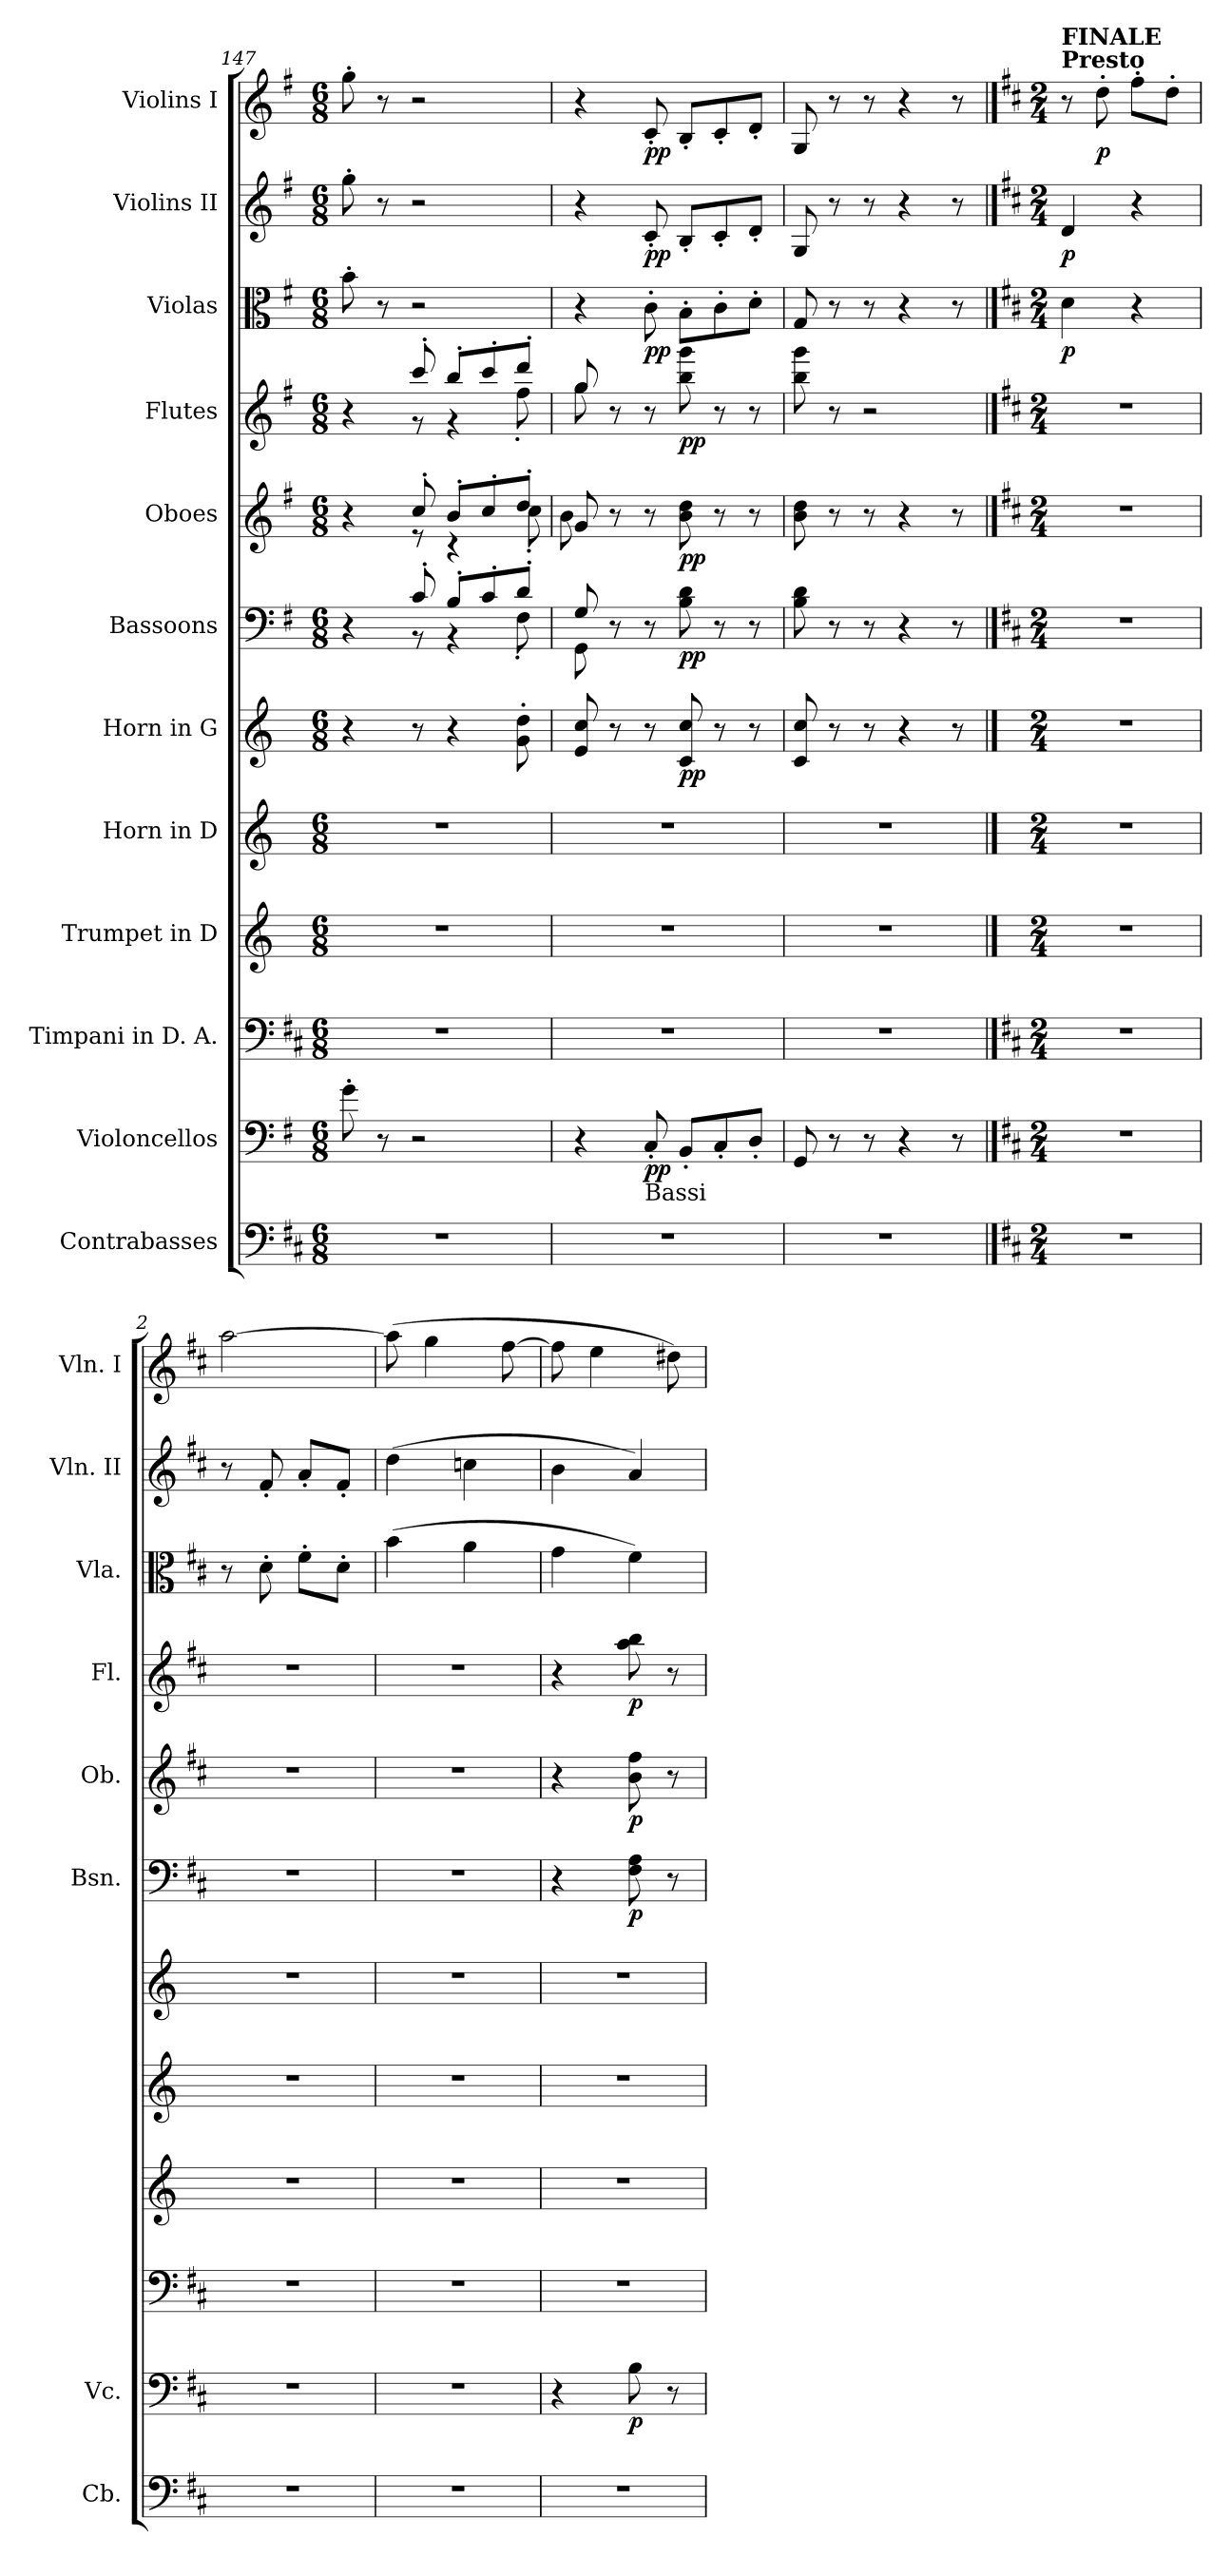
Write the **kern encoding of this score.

**kern	**kern	**dynam	**kern	**kern	**kern	**kern	**dynam	**kern	**dynam	**kern	**dynam	**kern	**dynam	**kern	**dynam	**kern	**dynam	**kern	**dynam
*part12	*part11	*part11	*part10	*part9	*part8	*part7	*part7	*part6	*part6	*part5	*part5	*part4	*part4	*part3	*part3	*part2	*part2	*part1	*part1
*staff12	*staff11	*staff11	*staff10	*staff9	*staff8	*staff7	*staff7	*staff6	*staff6	*staff5	*staff5	*staff4	*staff4	*staff3	*staff3	*staff2	*staff2	*staff1	*staff1
*I"Contrabasses	*I"Violoncellos	*	*I"Timpani in D. A.	*I"Trumpet in D	*I"Horn in D	*I"Horn in G	*	*I"Bassoons	*	*I"Oboes	*	*I"Flutes	*	*I"Violas	*	*I"Violins II	*	*I"Violins I	*
*I'Cb.	*I'Vc.	*	*	*	*	*	*	*I'Bsn.	*	*I'Ob.	*	*I'Fl.	*	*I'Vla.	*	*I'Vln. II	*	*I'Vln. I	*
*clefF4	*clefF4	*	*clefF4	*clefG2	*clefG2	*clefG2	*	*clefF4	*	*clefG2	*	*clefG2	*	*clefC3	*	*clefG2	*	*clefG2	*
*ITrd7c12	*	*	*	*ITrd-1c-2	*ITrd6c10	*ITrd3c5	*	*	*	*	*	*	*	*	*	*	*	*	*
*k[f#c#]	*k[f#]	*	*k[f#c#]	*k[f#c#]	*k[f#c#]	*k[f#]	*	*k[f#]	*	*k[f#]	*	*k[f#]	*	*k[f#]	*	*k[f#]	*	*k[f#]	*
*M6/8	*M6/8	*	*M6/8	*M6/8	*M6/8	*M6/8	*	*M6/8	*	*M6/8	*	*M6/8	*	*M6/8	*	*M6/8	*	*M6/8	*
=147	=147	=147	=147	=147	=147	=147	=147	=147	=147	=147	=147	=147	=147	=147	=147	=147	=147	=147	=147
*	*	*	*	*	*	*	*	*^	*	*^	*	*^	*	*	*	*	*	*	*
2.r	8g'\	.	2.r	2.r	2.r	4r	.	4r	4ryy	.	4r	4ryy	.	4r	4ryy	.	8b'\	.	8gg'\	.	8gg'\	.
.	8r	.	.	.	.	.	.	.	.	.	.	.	.	.	.	.	8r	.	8r	.	8r	.
.	2r	.	.	.	.	8r	.	8c'/	8r	.	8cc'/	8r	.	8ccc'/	8r	.	2r	.	2r	.	2r	.
.	.	.	.	.	.	4r	.	8B'/L	4r	.	8b'/L	4r	.	8bb'/L	4r	.	.	.	.	.	.	.
.	.	.	.	.	.	.	.	8c'/	.	.	8cc'/	.	.	8ccc'/	.	.	.	.	.	.	.	.
.	.	.	.	.	.	8d\' 8a\'	.	8d'/J	8F#'\	.	8dd'/J	8cc'\	.	8ddd'/J	8ff#'\	.	.	.	.	.	.	.
=148	=148	=148	=148	=148	=148	=148	=148	=148	=148	=148	=148	=148	=148	=148	=148	=148	=148	=148	=148	=148	=148	=148
2.r	4r	.	2.r	2.r	2.r	8B/ 8g/	.	8G/	8GG\	.	8g/	8b\	.	8gg/	8gg\	.	4r	.	4r	.	4r	.
.	.	.	.	.	.	8r	.	8r	2ryy	.	8r	2ryy	.	8r	2ryy	.	.	.	.	.	.	.
!	!LO:TX:b:t=Bassi	!	!	!	!	!	!	!	!	!	!	!	!	!	!	!	!	!	!	!	!	!
!	!	!LO:DY:b	!	!	!	!	!	!	!	!	!	!	!	!	!	!	!	!LO:DY:b	!	!LO:DY:b	!	!LO:DY:b
.	8C'/	pp	.	.	.	8r	.	8r	.	.	8r	.	.	8r	.	.	8c'\	pp	8c'/	pp	8c'/	pp
!	!	!	!	!	!	!	!LO:DY:b	!	!	!LO:DY:b	!	!	!LO:DY:b	!	!	!LO:DY:b	!	!	!	!	!	!
.	8BB'/L	.	.	.	.	8G/ 8g/	pp	8B\ 8d\	.	pp	8b\ 8dd\	.	pp	8bb\ 8ggg\	.	pp	8B'\L	.	8B'/L	.	8B'/L	.
.	8C'/	.	.	.	.	8r	.	8r	.	.	8r	.	.	8r	.	.	8c'\	.	8c'/	.	8c'/	.
.	8D'/J	.	.	.	.	8r	.	8r	8ryy	.	8r	8ryy	.	8r	8ryy	.	8d'\J	.	8d'/J	.	8d'/J	.
*	*	*	*	*	*	*	*	*v	*v	*	*	*	*	*v	*v	*	*	*	*	*	*	*
*	*	*	*	*	*	*	*	*	*	*v	*v	*	*	*	*	*	*	*	*	*
=149	=149	=149	=149	=149	=149	=149	=149	=149	=149	=149	=149	=149	=149	=149	=149	=149	=149	=149	=149
2.r	8GG/	.	2.r	2.r	2.r	8G/ 8g/	.	8B\ 8d\	.	8b\ 8dd\	.	8bb\ 8ggg\	.	8G/	.	8G/	.	8G/	.
.	8r	.	.	.	.	8r	.	8r	.	8r	.	8r	.	8r	.	8r	.	8r	.
.	8r	.	.	.	.	8r	.	8r	.	8r	.	2r	.	8r	.	8r	.	8r	.
.	4r	.	.	.	.	4r	.	4r	.	4r	.	.	.	4r	.	4r	.	4r	.
.	8r	.	.	.	.	8r	.	8r	.	8r	.	.	.	8r	.	8r	.	8r	.
!!LO:PB:g=z
==1	==1	==1	==1	==1	==1	==1	==1	==1	==1	==1	==1	==1	==1	==1	==1	==1	==1	==1	==1
*	*k[f#c#]	*	*	*	*	*	*	*k[f#c#]	*	*k[f#c#]	*	*k[f#c#]	*	*k[f#c#]	*	*k[f#c#]	*	*k[f#c#]	*
*M2/4	*M2/4	*	*M2/4	*M2/4	*M2/4	*M2/4	*	*M2/4	*	*M2/4	*	*M2/4	*	*M2/4	*	*M2/4	*	*M2/4	*
!	!	!	!	!	!	!	!	!	!	!	!	!	!	!	!	!	!	!LO:TX:a:B:t=Presto	!
!	!	!	!	!	!	!	!	!	!	!	!	!	!	!	!	!	!	!LO:TX:a:B:t=FINALE	!
!	!	!	!	!	!	!	!	!	!	!	!	!	!	!	!LO:DY:b	!	!LO:DY:b	!	!
2r	2r	.	2r	2r	2r	2r	.	2r	.	2r	.	2r	.	4d\	p	4d/	p	8r	.
!	!	!	!	!	!	!	!	!	!	!	!	!	!	!	!	!	!	!	!LO:DY:b
.	.	.	.	.	.	.	.	.	.	.	.	.	.	.	.	.	.	8dd'\	p
.	.	.	.	.	.	.	.	.	.	.	.	.	.	4r	.	4r	.	8ff#'\L	.
.	.	.	.	.	.	.	.	.	.	.	.	.	.	.	.	.	.	8dd'\J	.
=2	=2	=2	=2	=2	=2	=2	=2	=2	=2	=2	=2	=2	=2	=2	=2	=2	=2	=2	=2
2r	2r	.	2r	2r	2r	2r	.	2r	.	2r	.	2r	.	8r	.	8r	.	[2aa\	.
.	.	.	.	.	.	.	.	.	.	.	.	.	.	8d'\	.	8f#'/	.	.	.
.	.	.	.	.	.	.	.	.	.	.	.	.	.	8f#'\L	.	8a'/L	.	.	.
.	.	.	.	.	.	.	.	.	.	.	.	.	.	8d'\J	.	8f#'/J	.	.	.
=3	=3	=3	=3	=3	=3	=3	=3	=3	=3	=3	=3	=3	=3	=3	=3	=3	=3	=3	=3
2r	2r	.	2r	2r	2r	2r	.	2r	.	2r	.	2r	.	(>4b\	.	(>4dd\	.	(>8aa\]	.
.	.	.	.	.	.	.	.	.	.	.	.	.	.	.	.	.	.	4gg\	.
.	.	.	.	.	.	.	.	.	.	.	.	.	.	4a\	.	4ccn\	.	.	.
.	.	.	.	.	.	.	.	.	.	.	.	.	.	.	.	.	.	[8ff#\	.
=4	=4	=4	=4	=4	=4	=4	=4	=4	=4	=4	=4	=4	=4	=4	=4	=4	=4	=4	=4
2r	4r	.	2r	2r	2r	2r	.	4r	.	4r	.	4r	.	4g\	.	4b\	.	8ff#\]	.
.	.	.	.	.	.	.	.	.	.	.	.	.	.	.	.	.	.	4ee\	.
!	!	!LO:DY:b	!	!	!	!	!	!	!LO:DY:b	!	!LO:DY:b	!	!LO:DY:b	!	!	!	!	!	!
.	8B\	p	.	.	.	.	.	8F#\ 8A\	p	8b\ 8ff#\	p	8aa\ 8bb\	p	4f#\)	.	4a/)	.	.	.
.	8r	.	.	.	.	.	.	8r	.	8r	.	8r	.	.	.	.	.	8dd#X\)	.
=	=	=	=	=	=	=	=	=	=	=	=	=	=	=	=	=	=	=	=
*-	*-	*-	*-	*-	*-	*-	*-	*-	*-	*-	*-	*-	*-	*-	*-	*-	*-	*-	*-
